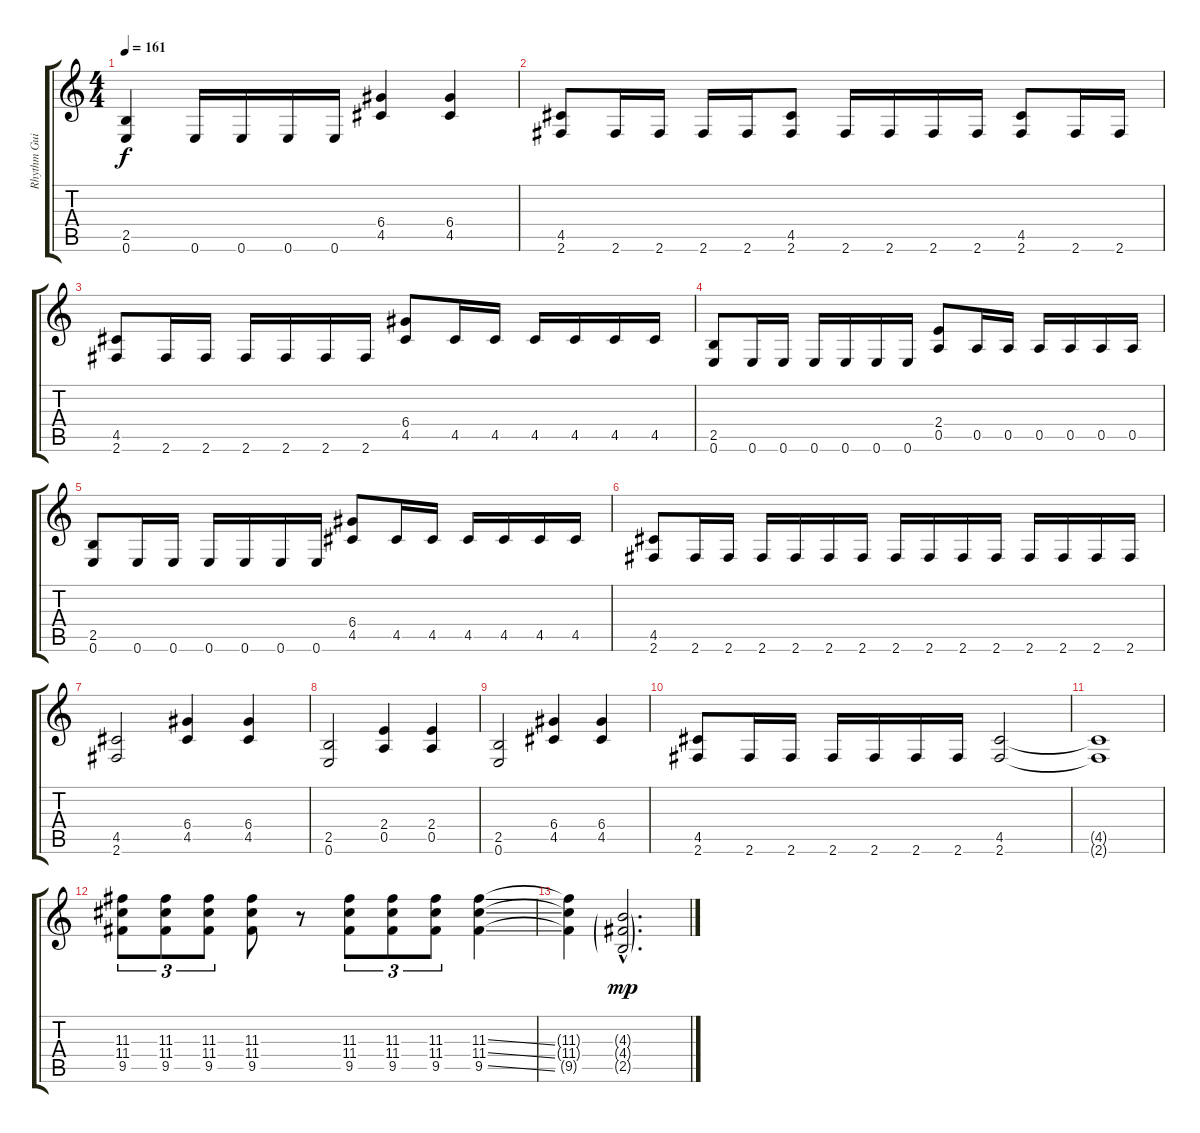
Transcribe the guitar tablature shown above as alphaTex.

\track ("Rhythm Guitar" "Rhythm Gui") {instrument distortionguitar}
\staff {score tabs}
\tuning (E4 B3 G3 D3 A2 E2) {hide}
\ts (4 4)
\tempo 161
\clef g2
\ks c
(2.5 0.6).4{dy f} 0.6.16 0.6.16 0.6.16 0.6.16 (6.4 4.5).4 (6.4 4.5).4 |
(4.5 2.6).8 2.6.16 2.6.16 2.6.16 2.6.16 (4.5 2.6).8 2.6.16 2.6.16 2.6.16 2.6.16 (4.5 2.6).8 2.6.16 2.6.16 |
(4.5 2.6).8 2.6.16 2.6.16 2.6.16 2.6.16 2.6.16 2.6.16 (6.4 4.5).8 4.5.16 4.5.16 4.5.16 4.5.16 4.5.16 4.5.16 |
(2.5 0.6).8 0.6.16 0.6.16 0.6.16 0.6.16 0.6.16 0.6.16 (2.4 0.5).8 0.5.16 0.5.16 0.5.16 0.5.16 0.5.16 0.5.16 |
(2.5 0.6).8 0.6.16 0.6.16 0.6.16 0.6.16 0.6.16 0.6.16 (6.4 4.5).8 4.5.16 4.5.16 4.5.16 4.5.16 4.5.16 4.5.16 |
(4.5 2.6).8 2.6.16 2.6.16 2.6.16 2.6.16 2.6.16 2.6.16 2.6.16 2.6.16 2.6.16 2.6.16 2.6.16 2.6.16 2.6.16 2.6.16 |
(4.5 2.6).2 (6.4 4.5).4 (6.4 4.5).4 |
(2.5 0.6).2 (2.4 0.5).4 (2.4 0.5).4 |
(2.5 0.6).2 (6.4 4.5).4 (6.4 4.5).4 |
(4.5 2.6).8 2.6.16 2.6.16 2.6.16 2.6.16 2.6.16 2.6.16 (4.5 2.6).2 |
(4.5{t} 2.6{t}).1 |
(11.3 11.4 9.5).8{tu (3 2)} (11.3 11.4 9.5).8{tu (3 2)} (11.3 11.4 9.5).8{tu (3 2)} (11.3 11.4 9.5).8 r.8 (11.3 11.4 9.5).8{tu (3 2)} (11.3 11.4 9.5).8{tu (3 2)} (11.3 11.4 9.5).8{tu (3 2)} (11.3{ss} 11.4{ss} 9.5{ss}).4 |
(11.3{t} 11.4{t} 9.5{t}).4 (4.3{g hac} 4.4{g hac} 2.5{g hac}).2{d dy mp volume 0}
